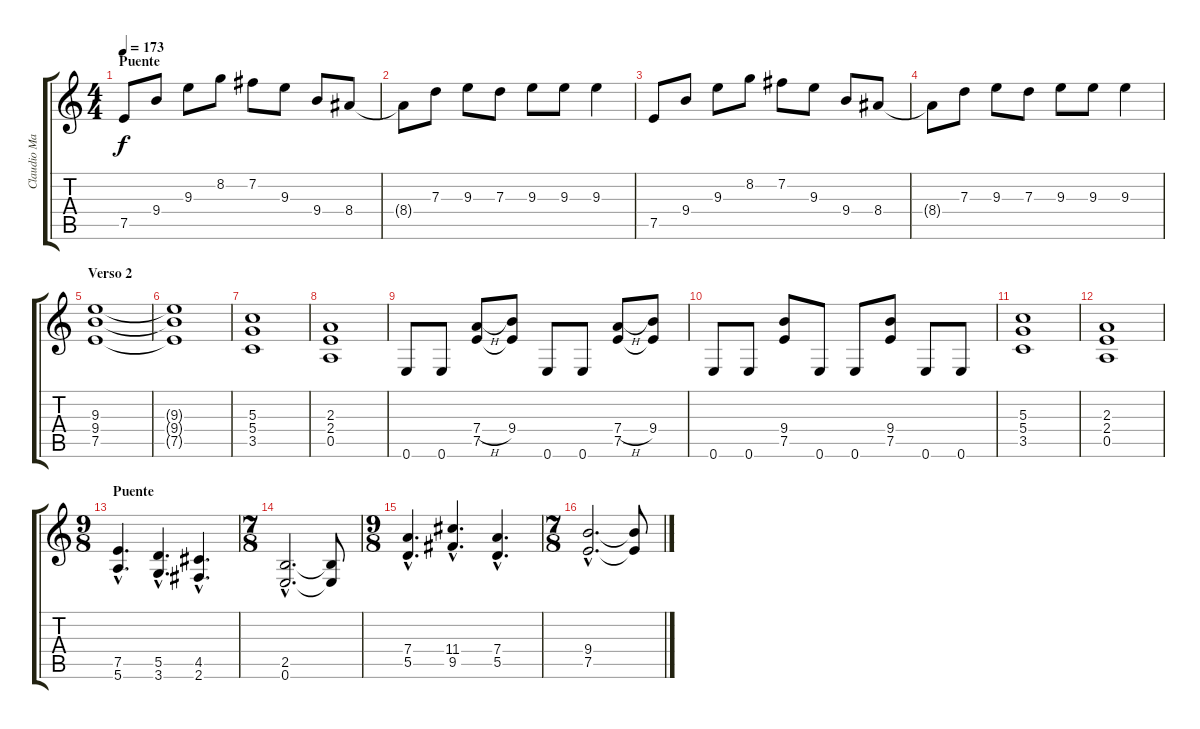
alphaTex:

\track ("Claudio Marciello (Gtr 2)" "Claudio Ma") {instrument overdrivenguitar}
\staff {score tabs}
\tuning (E4 B3 G3 D3 A2 E2) {hide}
\ts (4 4)
\section ("" "Puente")
\tempo 173
\clef g2
\ks c
7.5.8{dy f} 9.4.8 9.3.8 8.2.8 7.2.8 9.3.8 9.4.8 8.4.8 |
8.4{t}.8 7.3.8 9.3.8 7.3.8 9.3.8 9.3.8 9.3.4 |
7.5.8 9.4.8 9.3.8 8.2.8 7.2.8 9.3.8 9.4.8 8.4.8 |
8.4{t}.8 7.3.8 9.3.8 7.3.8 9.3.8 9.3.8 9.3.4 |
\section ("" "Verso 2")
(9.3 9.4 7.5).1 |
(9.3{t} 9.4{t} 7.5{t}).1 |
(5.3 5.4 3.5).1 |
(2.3 2.4 0.5).1 |
0.6.8 0.6.8 (7.4{h} 7.5).8 (9.4 7.5{t}).8 0.6.8 0.6.8 (7.4{h} 7.5).8 (9.4 7.5{t}).8 |
0.6.8 0.6.8 (9.4 7.5).8 0.6.8 0.6.8 (9.4 7.5).8 0.6.8 0.6.8 |
(5.3 5.4 3.5).1 |
(2.3 2.4 0.5).1 |
\ts (9 8)
\section ("" "Puente")
(7.5{hac} 5.6{hac}).4{d} (5.5{hac} 3.6{hac}).4{d} (4.5{hac} 2.6{hac}).4{d} |
\ts (7 8)
(2.5{hac} 0.6{hac}).2{d} (2.5{t} 0.6{t}).8 |
\ts (9 8)
(7.4{hac} 5.5{hac}).4{d} (11.4{hac} 9.5{hac}).4{d} (7.4{hac} 5.5{hac}).4{d} |
\ts (7 8)
(9.4{hac} 7.5{hac}).2{d} (9.4{t} 7.5{t}).8
